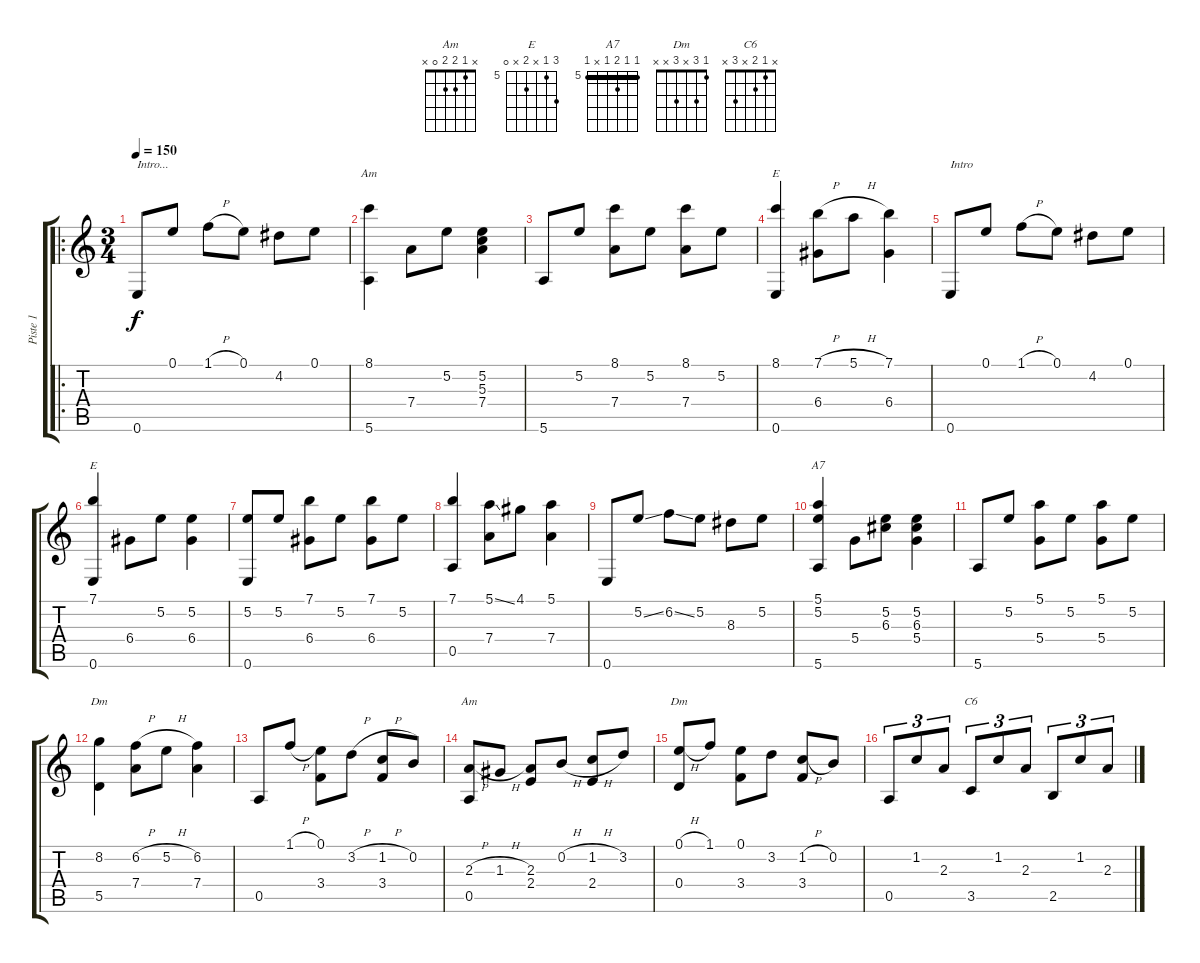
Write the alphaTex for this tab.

\track ("Piste 1" "Piste 1") {instrument acousticguitarsteel}
\staff {score tabs}
\tuning (E4 B3 G3 D3 A2 E2) {hide}
\chord ("Am" 8 5 5 7 x 5) {firstfret 5 barre 5}
\chord ("E" 8 x x 6 x 0) {firstfret 6}
\chord ("E" 7 5 x 6 x 0) {firstfret 5}
\chord ("A7" 5 5 6 5 x 5) {firstfret 5 barre 5}
\chord ("Dm" x 6 x 7 5 x) {firstfret 5 barre 5}
\chord ("Am" x 1 2 2 0 x)
\chord ("Dm" 1 3 x 3 x x)
\chord ("C6" x 1 2 x 3 x)
\ro
\ts (3 4)
\tempo 150
\clef g2
\ks c
0.6.8{txt "Intro..." dy f instrument acousticguitarsteel} 0.1.8 1.1{h}.8 0.1.8 4.2.8 0.1.8 |
(8.1 5.6).4{ch "Am"} 7.4.8 5.2.8 (5.2 5.3 7.4).4 |
5.6.8 5.2.8 (8.1 7.4).8 5.2.8 (8.1 7.4).8 5.2.8 |
(8.1 0.6).4{ch "E"} (7.1{h} 6.4).8 5.1{h}.8 (7.1 6.4).4 |
0.6.8{txt "Intro"} 0.1.8 1.1{h}.8 0.1.8 4.2.8 0.1.8 |
(7.1 0.6).4{ch "E"} 6.4.8 5.2.8 (5.2 6.4).4 |
(5.2 0.6).8 5.2.8 (7.1 6.4).8 5.2.8 (7.1 6.4).8 5.2.8 |
(7.1 0.5).4 (5.1{ss} 7.4).8 4.1.8 (5.1 7.4).4 |
0.6.8 5.2{ss}.8 6.2{ss}.8 5.2.8 8.3.8 5.2.8 |
(5.1 5.2 5.6).4{ch "A7"} 5.4.8 (5.2 6.3).8 (5.2 6.3 5.4).4 |
5.6.8 5.2.8 (5.1 5.4).8 5.2.8 (5.1 5.4).8 5.2.8 |
(8.2 5.5).4{ch "Dm"} (6.2{h} 7.4).8 5.2{h}.8 (6.2 7.4).4 |
0.5.8 1.1{h}.8 (0.1 3.4).8 3.2{h}.8 (1.2{h} 3.4).8 0.2.8 |
(2.3{h} 0.5).8{ch "Am"} 1.3{h}.8 (2.3 2.4).8 0.2{h}.8 (1.2{h} 2.4).8 3.2.8 |
(0.1{h} 0.4).8{ch "Dm"} 1.1.8 (0.1 3.4).8 3.2.8 (1.2{h} 3.4).8 0.2.8 |
0.5.8{tu (3 2)} 1.2.8{tu (3 2)} 2.3.8{tu (3 2)} 3.5.8{tu (3 2) ch "C6"} 1.2.8{tu (3 2)} 2.3.8{tu (3 2)} 2.5.8{tu (3 2)} 1.2.8{tu (3 2)} 2.3.8{tu (3 2)}
